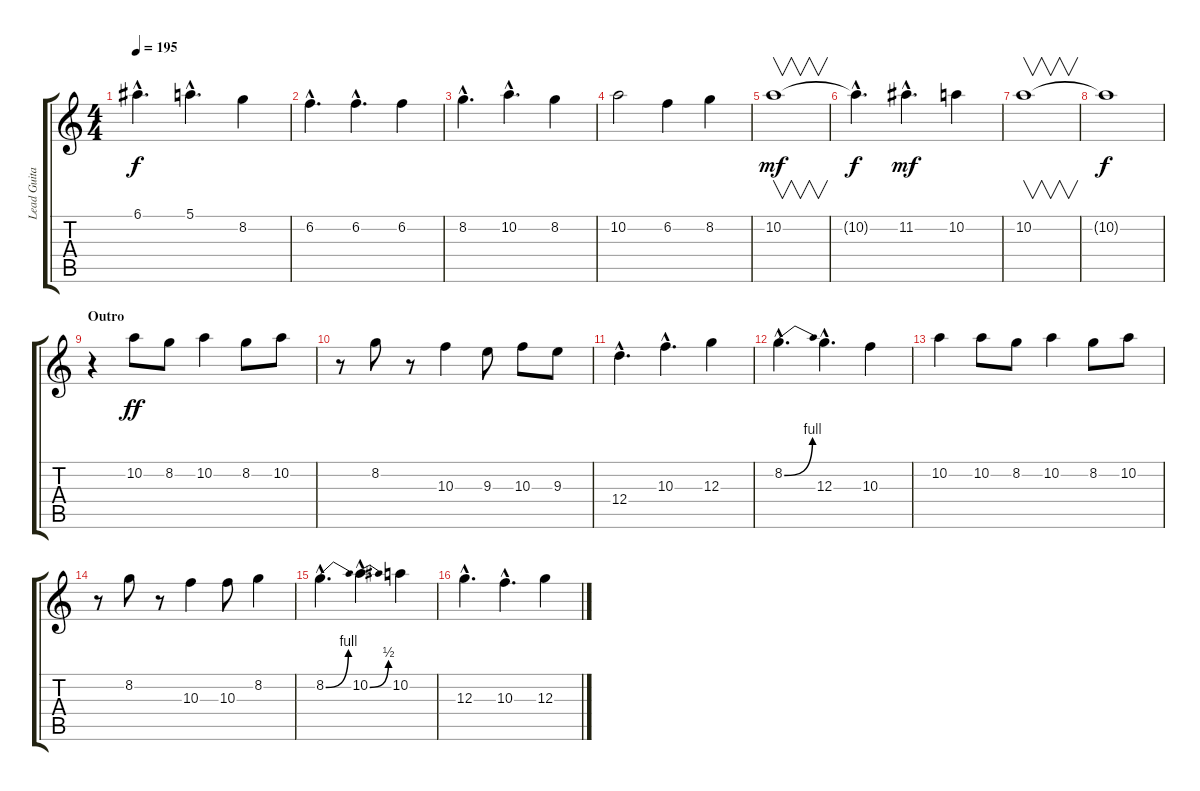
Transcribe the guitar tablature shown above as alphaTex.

\track ("Lead Guitar (Totman)" "Lead Guita") {instrument distortionguitar}
\staff {score tabs}
\tuning (E4 B3 G3 D3 A2 E2) {hide}
\ts (4 4)
\tempo 195
\clef g2
\ks c
6.1{hac}.4{d dy f} 5.1{hac}.4{d} 8.2.4 |
6.2{hac}.4{d} 6.2{hac}.4{d} 6.2.4 |
8.2{hac}.4{d} 10.2{hac}.4{d} 8.2.4 |
10.2.2 6.2.4 8.2.4 |
10.2.1{v dy mf} |
10.2{hac t}.4{d dy f} 11.2{hac}.4{d dy mf} 10.2.4 |
10.2.1{v} |
10.2{t}.1{dy f} |
\section ("" "Outro")
r.4{volume 15} 10.2.8{dy ff} 8.2.8 10.2.4 8.2.8 10.2.8 |
r.8 8.2.8 r.8 10.3.4 9.3.8 10.3.8 9.3.8 |
12.4{hac}.4{d} 10.3{hac}.4{d} 12.3.4 |
8.2{be (bend 0 0 60 4) hac}.4{d} 12.3{hac}.4{d} 10.3.4 |
10.2.4 10.2.8 8.2.8 10.2.4 8.2.8 10.2.8 |
r.8 8.2.8 r.8 10.3.4 10.3.8 8.2.4 |
8.2{be (bend 0 0 60 4) hac}.4{d} 10.2{be (bend 0 0 60 2) hac}.4{d} 10.2.4 |
12.3{hac}.4{d} 10.3{hac}.4{d} 12.3.4
